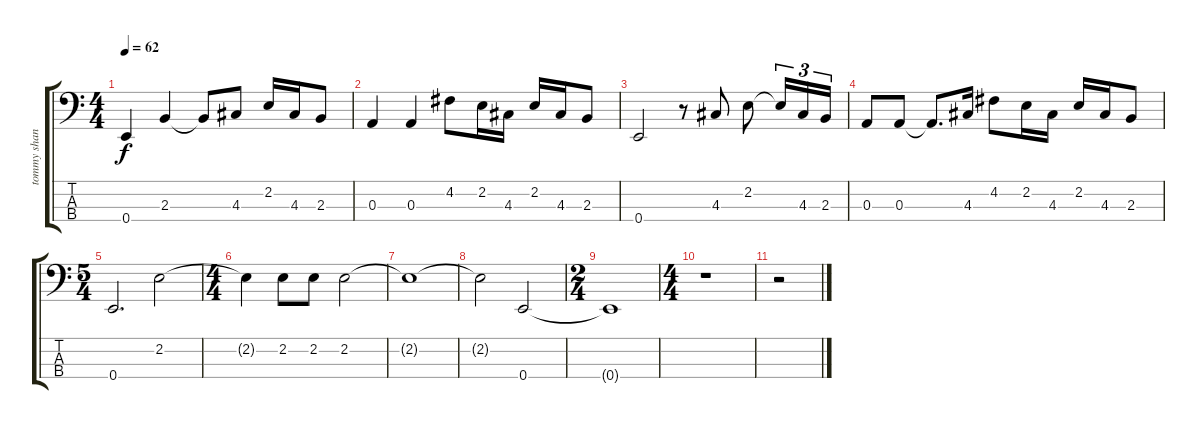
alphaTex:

\track ("tommy shanon" "tommy shan") {instrument electricbassfinger}
\staff {score tabs}
\tuning (G2 D2 A1 E1) {hide}
\ts (4 4)
\tempo 62
\clef f4
\ks c
0.4.4{dy f} 2.3.4 2.3{t}.8 4.3.8 2.2.16 4.3.16 2.3.8 |
0.3.4 0.3.4 4.2.8 2.2.16 4.3.16 2.2.16 4.3.16 2.3.8 |
0.4.2 r.8 4.3.8 2.2.8 2.2{t}.16{tu (3 2)} 4.3.16{tu (3 2)} 2.3.16{tu (3 2)} |
0.3.8 0.3.8 0.3{t}.8{d} 4.3.16 4.2.8 2.2.16 4.3.16 2.2.16 4.3.16 2.3.8 |
\ts (5 4)
0.4.2{d} 2.2.2 |
\ts (4 4)
2.2{t}.4 2.2.8 2.2.8 2.2.2 |
2.2{t}.1 |
2.2{t}.2 0.4.2 |
\ts (2 4)
0.4{t}.1 |
\ts (4 4)
r.1 |
r.2
